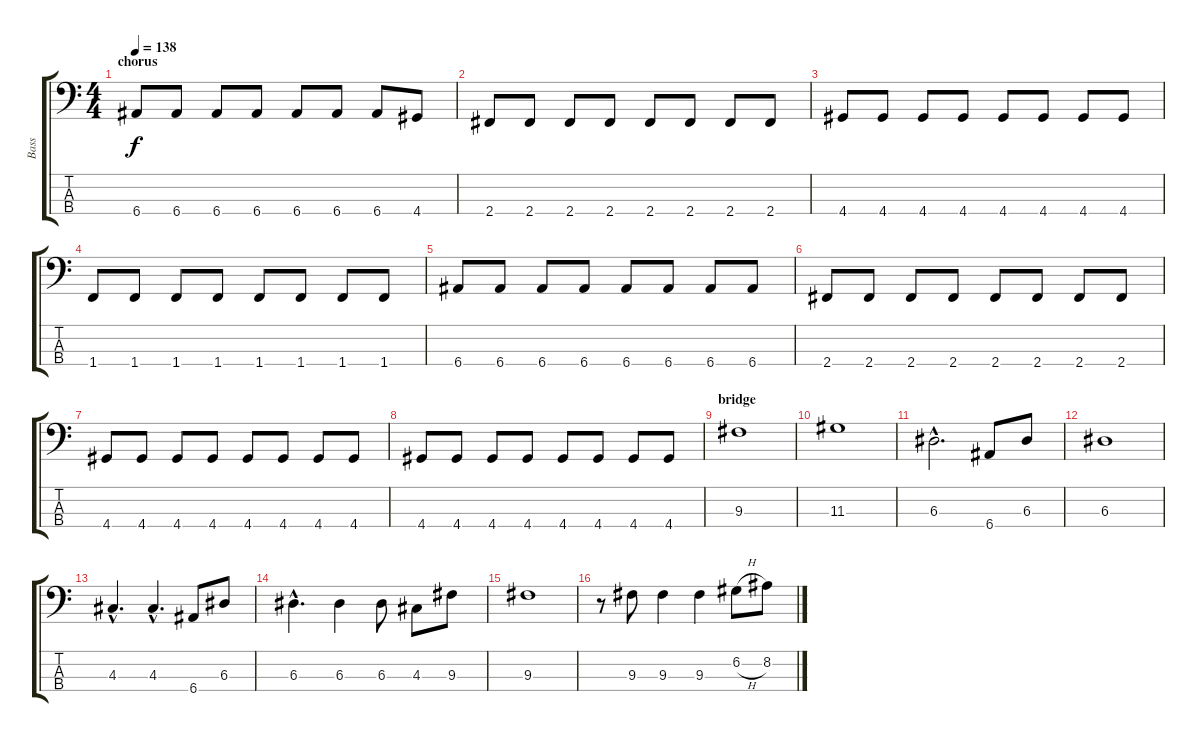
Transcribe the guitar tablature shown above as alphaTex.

\track ("Bass" "Bass") {instrument electricbassfinger}
\staff {score tabs}
\tuning (G2 D2 A1 E1) {hide}
\ts (4 4)
\section ("" "chorus")
\tempo 138
\clef f4
\ks c
6.4.8{dy f} 6.4.8 6.4.8 6.4.8 6.4.8 6.4.8 6.4.8 4.4.8 |
2.4.8 2.4.8 2.4.8 2.4.8 2.4.8 2.4.8 2.4.8 2.4.8 |
4.4.8 4.4.8 4.4.8 4.4.8 4.4.8 4.4.8 4.4.8 4.4.8 |
1.4.8 1.4.8 1.4.8 1.4.8 1.4.8 1.4.8 1.4.8 1.4.8 |
6.4.8 6.4.8 6.4.8 6.4.8 6.4.8 6.4.8 6.4.8 6.4.8 |
2.4.8 2.4.8 2.4.8 2.4.8 2.4.8 2.4.8 2.4.8 2.4.8 |
4.4.8 4.4.8 4.4.8 4.4.8 4.4.8 4.4.8 4.4.8 4.4.8 |
4.4.8 4.4.8 4.4.8 4.4.8 4.4.8 4.4.8 4.4.8 4.4.8 |
\section ("" "bridge")
9.3.1 |
11.3.1 |
6.3{hac}.2{d} 6.4.8 6.3.8 |
6.3.1 |
4.3{hac}.4{d} 4.3{hac}.4{d} 6.4.8 6.3.8 |
6.3{hac}.4{d} 6.3.4 6.3.8 4.3.8 9.3.8 |
9.3.1 |
r.8 9.3.8 9.3.4 9.3.4 6.2{h}.8 8.2.8
